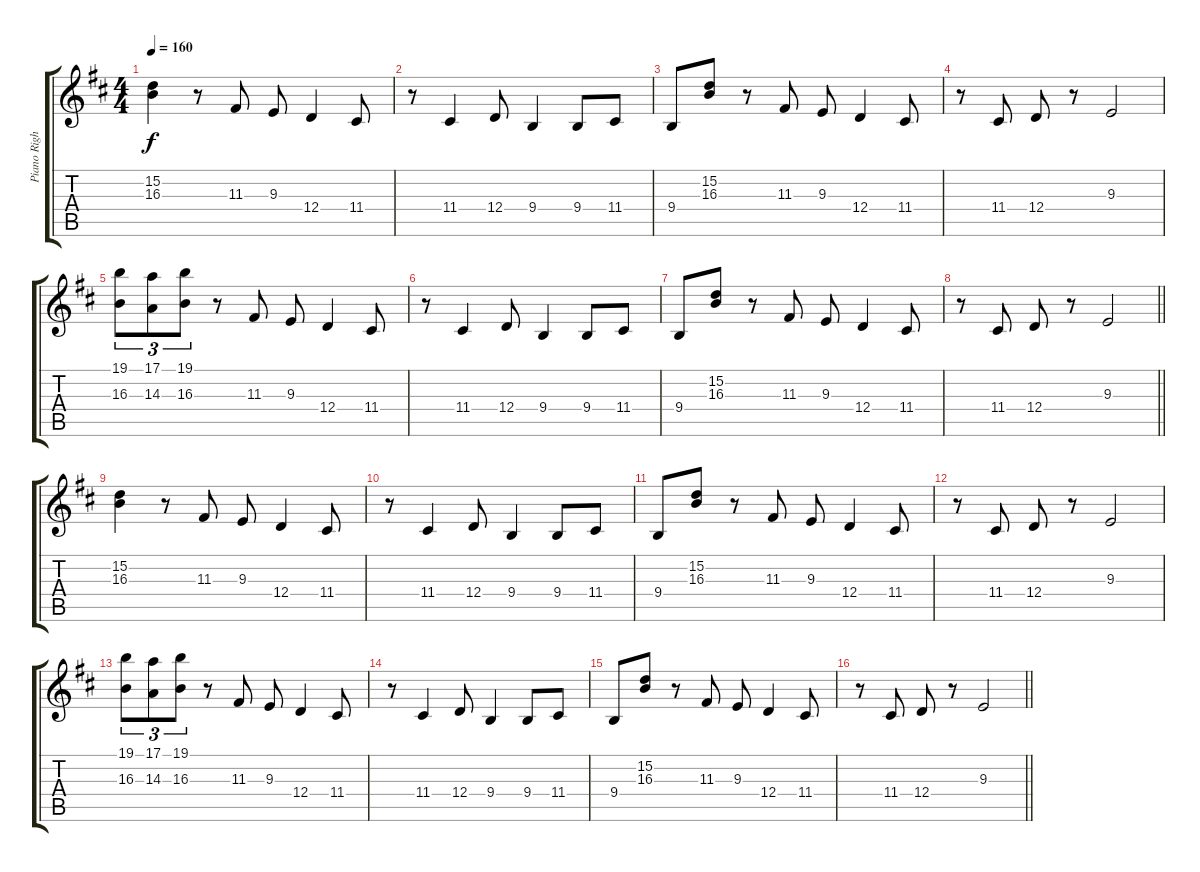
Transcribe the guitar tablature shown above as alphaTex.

\track ("Piano Right Hand" "Piano Righ") {instrument electricgrandpiano}
\staff {score tabs}
\tuning (E4 B3 G3 D3 A2 E2) {hide}
\ts (4 4)
\tempo 160
\clef g2
\ks d
(15.2 16.3).4{dy f} r.8 11.3.8 9.3.8 12.4.4 11.4.8 |
r.8 11.4.4 12.4.8 9.4.4 9.4.8 11.4.8 |
9.4.8 (15.2 16.3).8 r.8 11.3.8 9.3.8 12.4.4 11.4.8 |
r.8 11.4.8 12.4.8 r.8 9.3.2 |
(19.1 16.3).8{tu (3 2)} (17.1 14.3).8{tu (3 2)} (19.1 16.3).8{tu (3 2)} r.8 11.3.8 9.3.8 12.4.4 11.4.8 |
r.8 11.4.4 12.4.8 9.4.4 9.4.8 11.4.8 |
9.4.8 (15.2 16.3).8 r.8 11.3.8 9.3.8 12.4.4 11.4.8 |
\barLineRight lightlight
r.8 11.4.8 12.4.8 r.8 9.3.2 |
(15.2 16.3).4 r.8 11.3.8 9.3.8 12.4.4 11.4.8 |
r.8 11.4.4 12.4.8 9.4.4 9.4.8 11.4.8 |
9.4.8 (15.2 16.3).8 r.8 11.3.8 9.3.8 12.4.4 11.4.8 |
r.8 11.4.8 12.4.8 r.8 9.3.2 |
(19.1 16.3).8{tu (3 2)} (17.1 14.3).8{tu (3 2)} (19.1 16.3).8{tu (3 2)} r.8 11.3.8 9.3.8 12.4.4 11.4.8 |
r.8 11.4.4 12.4.8 9.4.4 9.4.8 11.4.8 |
9.4.8 (15.2 16.3).8 r.8 11.3.8 9.3.8 12.4.4 11.4.8 |
\barLineRight lightlight
r.8 11.4.8 12.4.8 r.8 9.3.2
